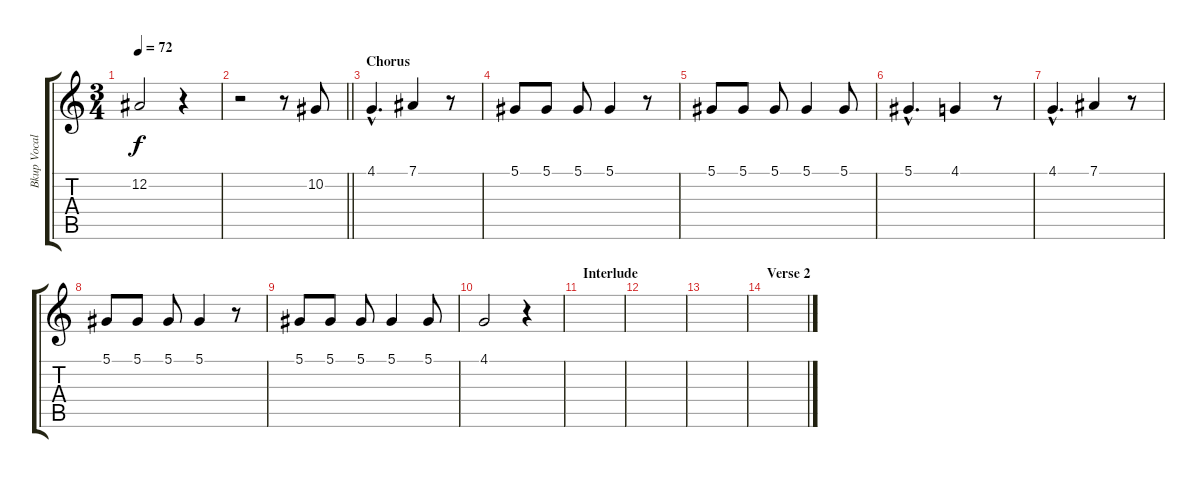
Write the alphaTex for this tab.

\track ("Bkup Vocals" "Bkup Vocal") {instrument clarinet}
\staff {score tabs}
\tuning (Eb4 Bb3 Gb3 Db3 Ab2 Eb2) {hide}
\ts (3 4)
\tempo 72
\clef g2
\ks c
12.2.2{dy f} r.4 |
\barLineRight lightlight
r.2 r.8 10.2.8 |
\section ("" "Chorus")
4.1{hac}.4{d} 7.1.4 r.8 |
5.1.8 5.1.8 5.1.8 5.1.4 r.8 |
5.1.8 5.1.8 5.1.8 5.1.4 5.1.8 |
5.1{hac}.4{d} 4.1.4 r.8 |
4.1{hac}.4{d} 7.1.4 r.8 |
5.1.8 5.1.8 5.1.8 5.1.4 r.8 |
5.1.8 5.1.8 5.1.8 5.1.4 5.1.8 |
4.1.2 r.4 |
\section ("" "Interlude")
|
|
|
\section ("" "Verse 2")
